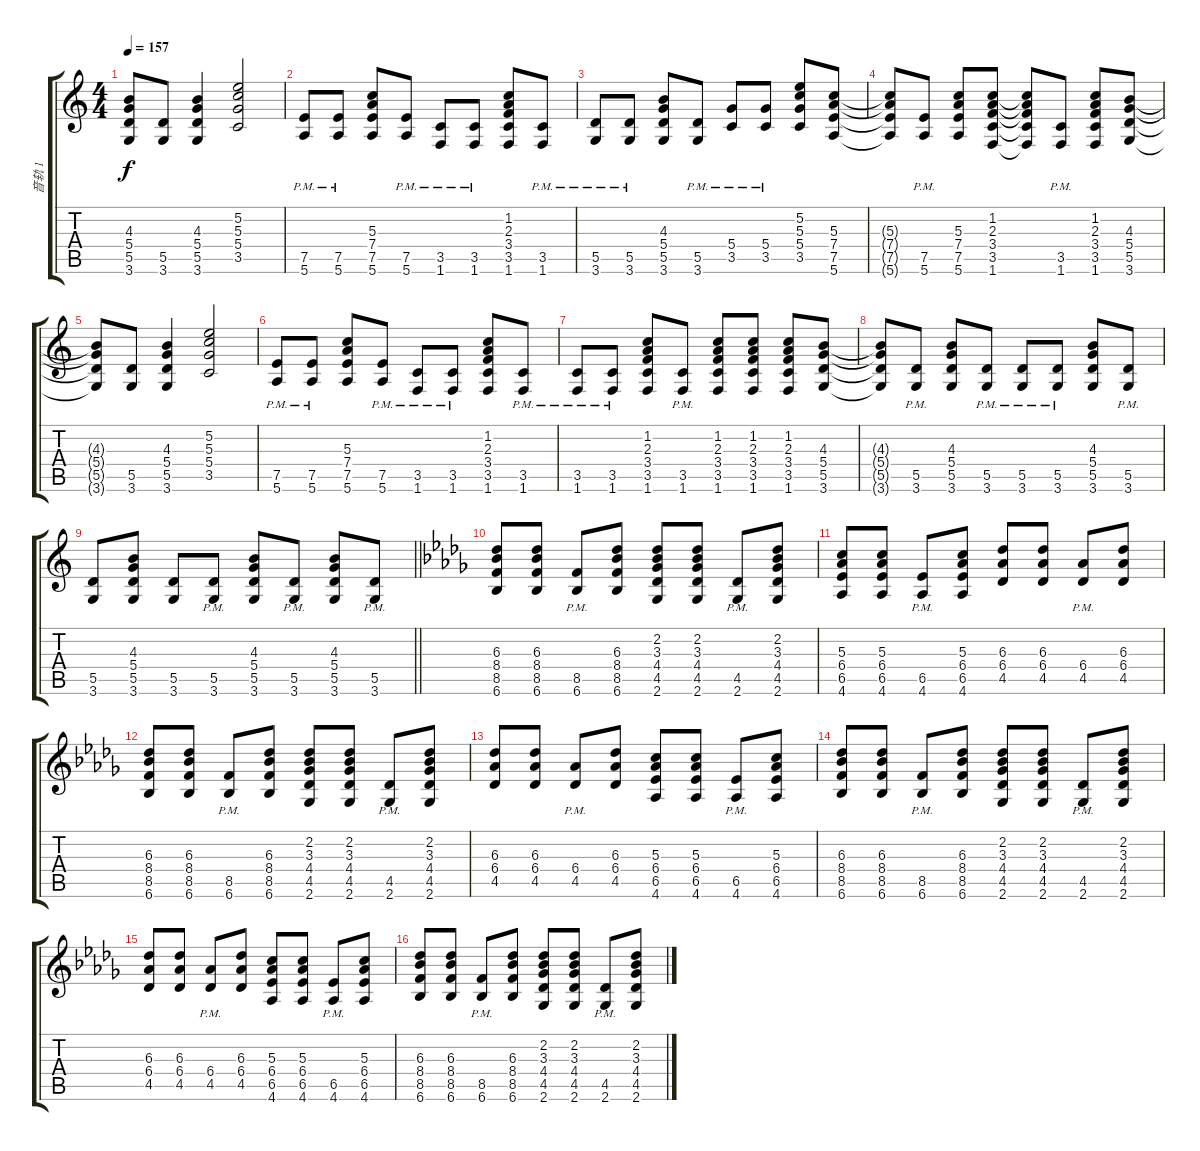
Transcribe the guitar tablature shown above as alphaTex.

\track ("音轨 1" "音轨 1") {instrument distortionguitar}
\staff {score tabs}
\tuning (E4 B3 G3 D3 A2 E2) {hide}
\ts (4 4)
\tempo 157
\clef g2
\ks c
(4.3{t} 5.4{t} 5.5{t} 3.6{t}).8{dy f} (5.5 3.6).8 (4.3 5.4 5.5 3.6).4 (5.2 5.3 5.4 3.5).2 |
(7.5{pm} 5.6{pm}).8 (7.5{pm} 5.6{pm}).8 (5.3 7.4 7.5 5.6).8 (7.5{pm} 5.6{pm}).8 (3.5{pm} 1.6{pm}).8 (3.5{pm} 1.6{pm}).8 (1.2 2.3 3.4 3.5 1.6).8 (3.5{pm} 1.6{pm}).8 |
(5.5{pm} 3.6{pm}).8 (5.5{pm} 3.6{pm}).8 (4.3 5.4 5.5 3.6).8 (5.5{pm} 3.6{pm}).8 (5.4{pm} 3.5{pm}).8 (5.4{pm} 3.5{pm}).8 (5.2 5.3 5.4 3.5).8 (5.3 7.4 7.5 5.6).8 |
(5.3{t} 7.4{t} 7.5{t} 5.6{t}).8 (7.5{pm} 5.6{pm}).8 (5.3 7.4 7.5 5.6).8 (1.2 2.3 3.4 3.5 1.6).8 (1.2{t} 2.3{t} 3.4{t} 3.5{t} 1.6{t}).8 (3.5{pm} 1.6{pm}).8 (1.2 2.3 3.4 3.5 1.6).8 (4.3 5.4 5.5 3.6).8 |
(4.3{t} 5.4{t} 5.5{t} 3.6{t}).8 (5.5 3.6).8 (4.3 5.4 5.5 3.6).4 (5.2 5.3 5.4 3.5).2 |
(7.5{pm} 5.6{pm}).8 (7.5{pm} 5.6{pm}).8 (5.3 7.4 7.5 5.6).8 (7.5{pm} 5.6{pm}).8 (3.5{pm} 1.6{pm}).8 (3.5{pm} 1.6{pm}).8 (1.2 2.3 3.4 3.5 1.6).8 (3.5{pm} 1.6{pm}).8 |
(3.5{pm} 1.6{pm}).8 (3.5{pm} 1.6{pm}).8 (1.2 2.3 3.4 3.5 1.6).8 (3.5{pm} 1.6{pm}).8 (1.2 2.3 3.4 3.5 1.6).8 (1.2 2.3 3.4 3.5 1.6).8 (1.2 2.3 3.4 3.5 1.6).8 (4.3 5.4 5.5 3.6).8 |
(4.3{t} 5.4{t} 5.5{t} 3.6{t}).8 (5.5{pm} 3.6{pm}).8 (4.3 5.4 5.5 3.6).8 (5.5{pm} 3.6{pm}).8 (5.5{pm} 3.6{pm}).8 (5.5{pm} 3.6{pm}).8 (4.3 5.4 5.5 3.6).8 (5.5{pm} 3.6{pm}).8 |
\barLineRight lightlight
(5.5 3.6).8 (4.3 5.4 5.5 3.6).8 (5.5 3.6).8 (5.5{pm} 3.6{pm}).8 (4.3 5.4 5.5 3.6).8 (5.5{pm} 3.6{pm}).8 (4.3 5.4 5.5 3.6).8 (5.5{pm} 3.6{pm}).8 |
\ks db
(6.3 8.4 8.5 6.6).8 (6.3 8.4 8.5 6.6).8 (8.5{pm} 6.6{pm}).8 (6.3 8.4 8.5 6.6).8 (2.2 3.3 4.4 4.5 2.6).8 (2.2 3.3 4.4 4.5 2.6).8 (4.5{pm} 2.6{pm}).8 (2.2 3.3 4.4 4.5 2.6).8 |
(5.3 6.4 6.5 4.6).8 (5.3 6.4 6.5 4.6).8 (6.5{pm} 4.6{pm}).8 (5.3 6.4 6.5 4.6).8 (6.3 6.4 4.5).8 (6.3 6.4 4.5).8 (6.4{pm} 4.5{pm}).8 (6.3 6.4 4.5).8 |
(6.3 8.4 8.5 6.6).8 (6.3 8.4 8.5 6.6).8 (8.5{pm} 6.6{pm}).8 (6.3 8.4 8.5 6.6).8 (2.2 3.3 4.4 4.5 2.6).8 (2.2 3.3 4.4 4.5 2.6).8 (4.5{pm} 2.6{pm}).8 (2.2 3.3 4.4 4.5 2.6).8 |
(6.3 6.4 4.5).8 (6.3 6.4 4.5).8 (6.4{pm} 4.5{pm}).8 (6.3 6.4 4.5).8 (5.3 6.4 6.5 4.6).8 (5.3 6.4 6.5 4.6).8 (6.5{pm} 4.6{pm}).8 (5.3 6.4 6.5 4.6).8 |
(6.3 8.4 8.5 6.6).8 (6.3 8.4 8.5 6.6).8 (8.5{pm} 6.6{pm}).8 (6.3 8.4 8.5 6.6).8 (2.2 3.3 4.4 4.5 2.6).8 (2.2 3.3 4.4 4.5 2.6).8 (4.5{pm} 2.6{pm}).8 (2.2 3.3 4.4 4.5 2.6).8 |
(6.3 6.4 4.5).8 (6.3 6.4 4.5).8 (6.4{pm} 4.5{pm}).8 (6.3 6.4 4.5).8 (5.3 6.4 6.5 4.6).8 (5.3 6.4 6.5 4.6).8 (6.5{pm} 4.6{pm}).8 (5.3 6.4 6.5 4.6).8 |
(6.3 8.4 8.5 6.6).8 (6.3 8.4 8.5 6.6).8 (8.5{pm} 6.6{pm}).8 (6.3 8.4 8.5 6.6).8 (2.2 3.3 4.4 4.5 2.6).8 (2.2 3.3 4.4 4.5 2.6).8 (4.5{pm} 2.6{pm}).8 (2.2 3.3 4.4 4.5 2.6).8
